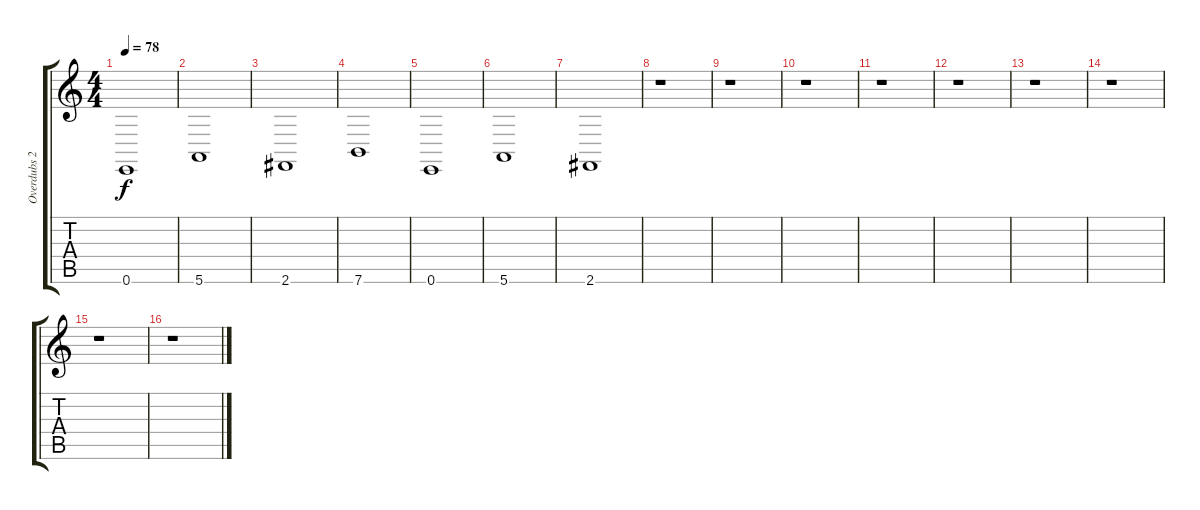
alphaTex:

\track ("Overdubs 2" "Overdubs 2") {instrument lead2sawtooth}
\staff {score tabs}
\tuning (E4 B3 G3 D3 A2 E2) {hide}
\ts (4 4)
\tempo 78
\clef g2
\ks c
0.6.1{dy f} |
5.6.1 |
2.6.1 |
7.6.1 |
0.6.1 |
5.6.1 |
2.6.1 |
r.1 |
r.1 |
r.1 |
r.1 |
r.1 |
r.1 |
r.1 |
r.1 |
r.1
